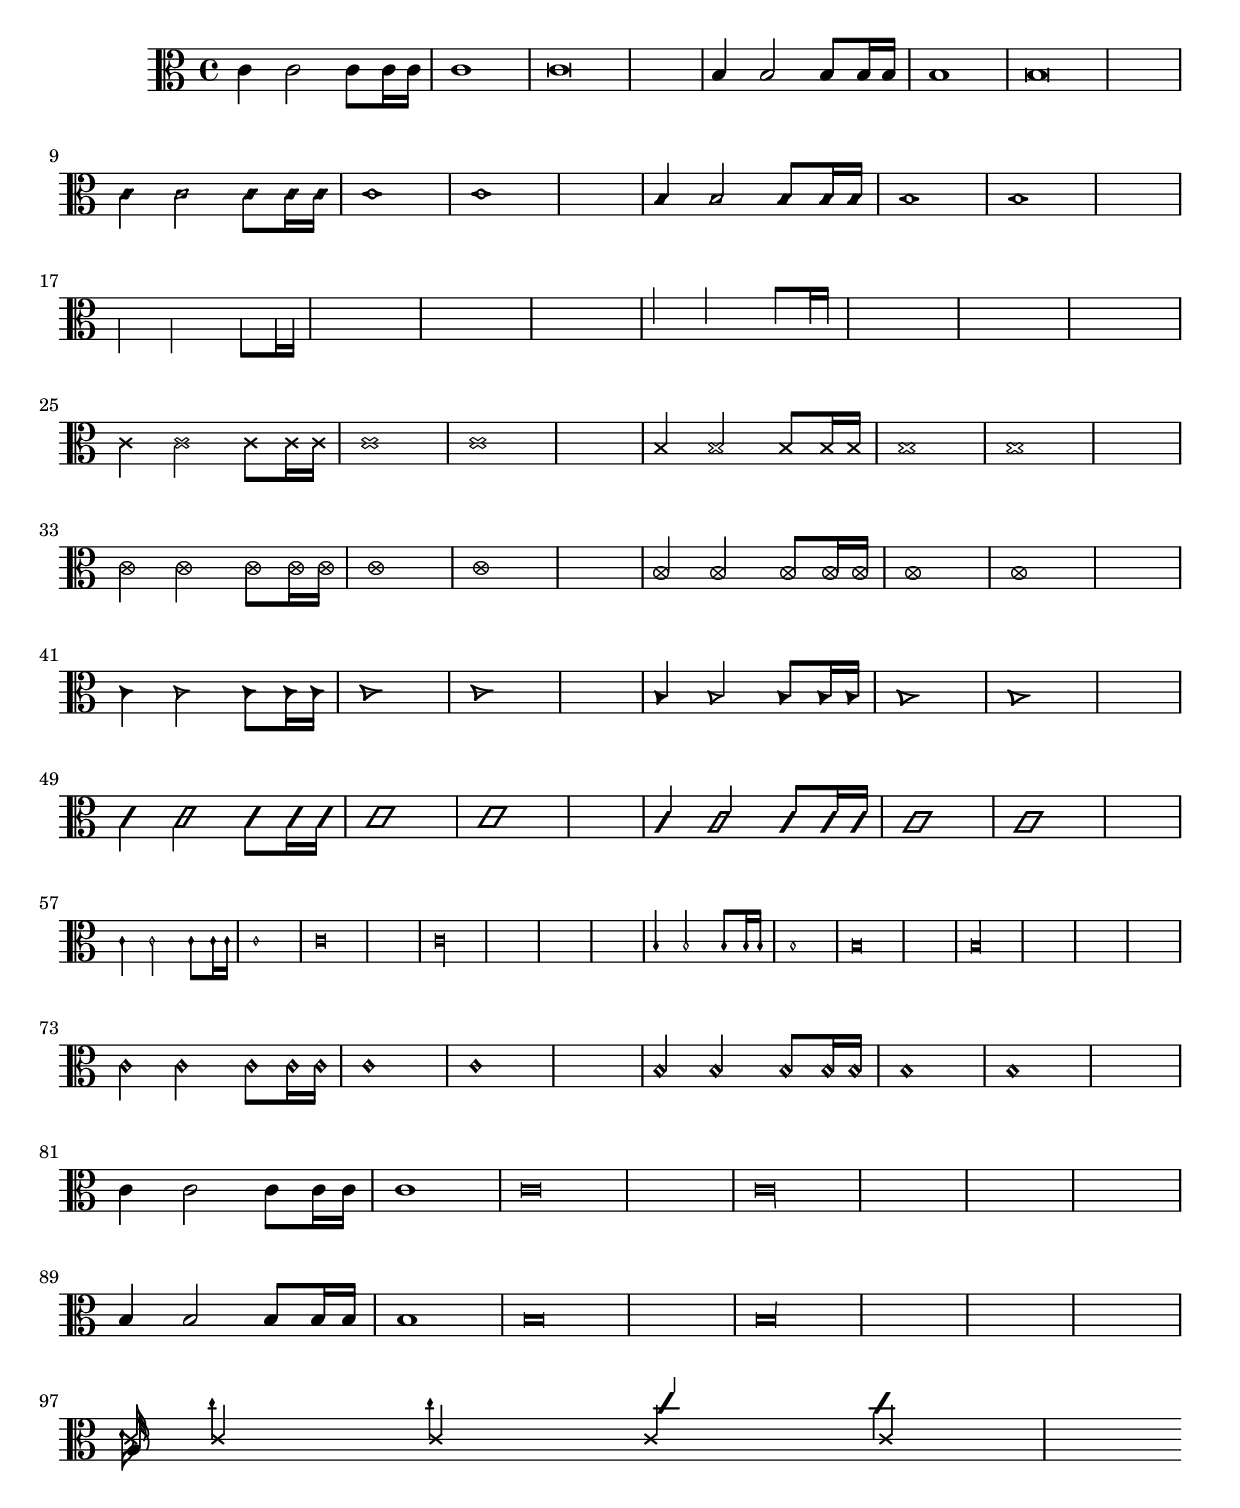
\version "1.5.68"
\header{
texidoc="
Note head shapes are settable.  The stem endings should be adjusted
per note head.  If you want different note head styles on one stem,
you must create a special context called Thread.

Harmonic notes have a different shape and different
dimensions. Nevertheless, noteheads in both styles can be combined, on
either up or down stems.
"
}

\score { \notes \relative c'{ \clef C
% \property Voice.Stem \override #'thickness = #5.0
\property Voice.NoteHead \set #'style = #'default
c4 c2 c8  c16 c16 c1 c\breve b4 b2 b8  b16 b16 b1 b\breve \break
\property Voice.NoteHead \set #'style = #'diamond
c4 c2 c8  c16 c16 c1 c\breve b4 b2 b8  b16 b16 b1 b\breve \break
\property Voice.NoteHead \set #'style = #'transparent
c4 c2 c8  c16 c16 c1 c\breve b4 b2 b8  b16 b16 b1 b\breve \break
\property Voice.NoteHead \set #'style = #'cross
c4 c2 c8  c16 c16 c1 c\breve b4 b2 b8  b16 b16 b1 b\breve \break
\property Voice.NoteHead \set #'style = #'xcircle
c4 c2 c8  c16 c16 c1 c\breve b4 b2 b8  b16 b16 b1 b\breve \break
\property Voice.NoteHead \set #'style = #'triangle
c4 c2 c8  c16 c16 c1 c\breve b4 b2 b8  b16 b16 b1 b\breve \break
\property Voice.NoteHead \set #'style = #'slash
c4 c2 c8  c16 c16 c1 c\breve b4 b2 b8  b16 b16 b1 b\breve \break
\property Voice.NoteHead \set #'style = #'mensural
c4 c2 c8  c16 c16  c1 c\breve c\longa b4 b2 b8  b16 b16 b1 b\breve b\longa \break
\property Voice.NoteHead \set #'style = #'harmonic
c4 c2 c8  c16 c16 c1 c\breve b4 b2 b8  b16 b16 b1 b\breve \break
\property Voice.NoteHead \set #'style = #'baroque
c4 c2 c8  c16 c16  c1 c\breve c\longa b4 b2 b8  b16 b16 b1 b\breve b\longa \break


   \context Voice = another <
    \context Thread = TA
      {
        \property Thread.NoteHead \set #'style = #'cross
        \property Voice.Stem \set #'direction = #1
        c16
       }
    \context Thread = TB
      { \property Thread.NoteHead \set #'style = #'default a16  }

    \context Thread = TC
      { \property Thread.NoteHead \set #'style = #'mensural d16 }

  >


   \context Voice <
     \context Thread = TA {
       \property Thread.NoteHead \set #'style = #'cross
       c4 c4 c4 c4 }
     \context Thread = TB {
       \property Thread.NoteHead \set #'style = #'mensural
       c'4 \stemDown c
       \property Thread.NoteHead \set #'style = #'slash
       \stemUp c4 \stemDown c
} >

}

    \paper {}
}
